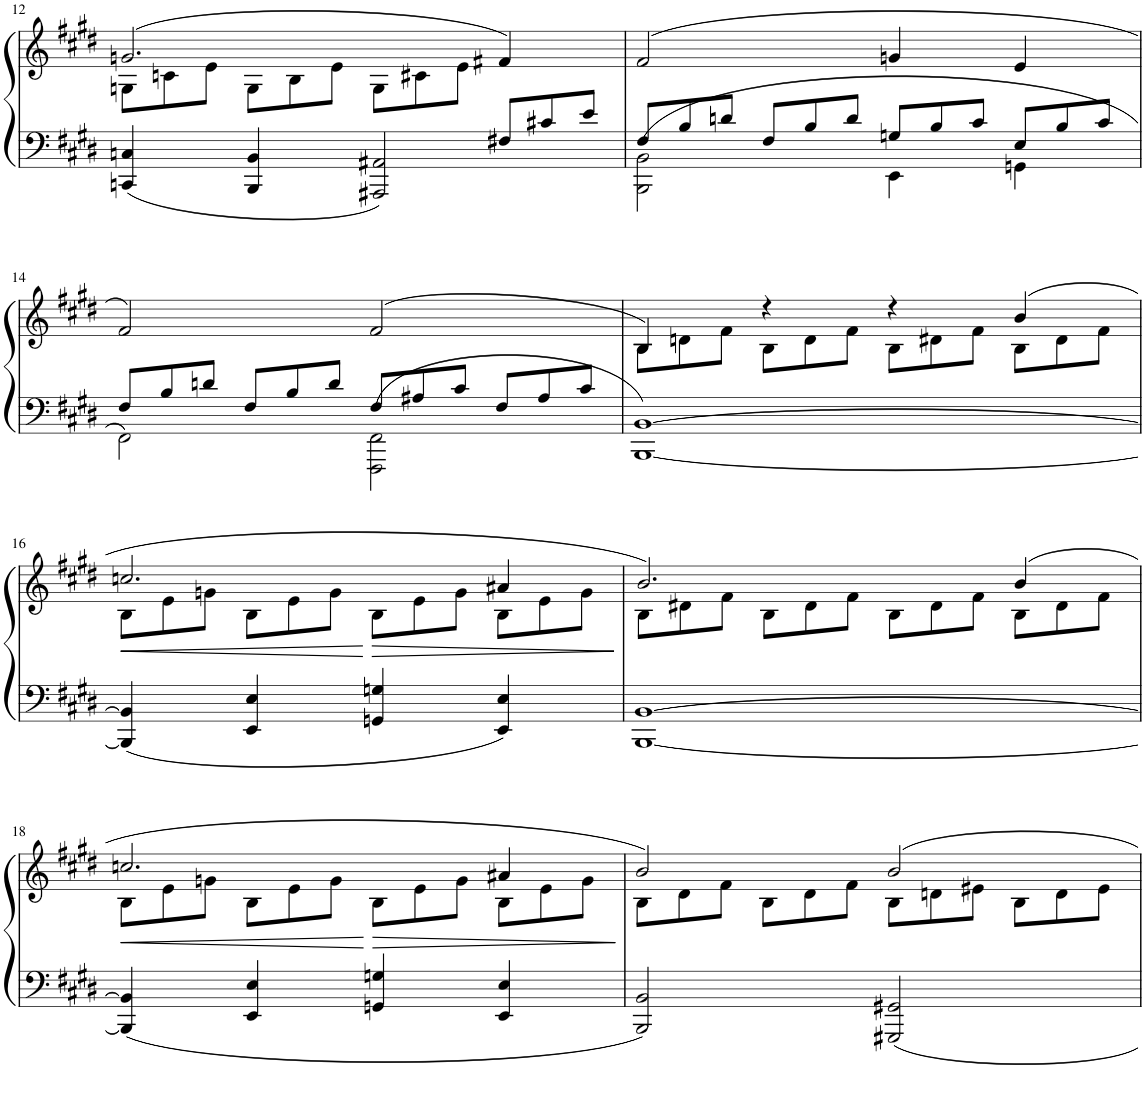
**kern	**kern	**dynam
*part1	*part1	*part1
*staff2	*staff1	*staff1/2
*I"Piano	*	*
*I'Pno.	*	*
!!LO:PB:g=z
*clefF4	*clefG2	*
*k[f#c#g#d#]	*k[f#c#g#d#]	*
*M2/2	*M2/2	*
*met(c|)	*met(c|)	*
=12	=12	=12
*^	*^	*
*	*	*	*Xtuplet	*
2.ryy	4CCn/ 4Cn/	(2.gn/	12Gn\L	.
.	.	.	12cn\	.
.	.	.	12e\J	.
.	4BBB/ 4BB/	.	12G\L	.
.	.	.	12B\	.
.	.	.	12e\J	.
.	2AAA#X/ 2AA#X/	.	12G\L	.
.	.	.	12c#X\	.
.	.	.	12e\J	.
*Xtuplet	*	*	*	*
12F#X/L	.	4f#X/)	4ryy	.
12c#X/	.	.	.	.
12e/J	.	.	.	.
*	*	*v	*v	*
=13	=13	=13	=13
12F#/L	2BBB\ 2BB\	(2f#/	.
12B/	.	.	.
12dn/J	.	.	.
12F#/L	.	.	.
12B/	.	.	.
12d/J	.	.	.
12Gn/L	4EE\	4gn/	.
12B/	.	.	.
12c#/J	.	.	.
12E/L	4GGn\	4e/	.
12B/	.	.	.
12c#/J	.	.	.
!!LO:LB:g=z
=14	=14	=14	=14
12F#/L	2FF#\	2f#/)	.
12B/	.	.	.
12dn/J	.	.	.
12F#/L	.	.	.
12B/	.	.	.
12d/J	.	.	.
12F#/L	2FFF#\ 2FF#\	(2f#/	.
12A#X/	.	.	.
12c#/J	.	.	.
12F#/L	.	.	.
12A#/	.	.	.
12c#/J	.	.	.
*v	*v	*	*
=15	=15	=15
*	*^	*
[1BBB [1BB	4B/)	12B\L	.
.	.	12dn\	.
.	.	12f#\J	.
.	4r	12B\L	.
.	.	12d\	.
.	.	12f#\J	.
.	4r	12B\L	.
.	.	12d#X\	.
.	.	12f#\J	.
.	(4b/	12B\L	.
.	.	12d#\	.
.	.	12f#\J	.
!!LO:LB:g=z	!!
=16	=16	=16	=16
!	!	!	!LO:HP:b
4BBB/] 4BB/]	2.ccn/	12B\L	<
.	.	12e\	.
.	.	12gn\J	.
4EE/ 4E/	.	12B\L	.
.	.	12e\	.
.	.	12g\J	.
!	!	!	!LO:HP:n=1:b
4GGn/ 4Gn/	.	12B\L	[ >
.	.	12e\	.
.	.	12g\J	.
4EE/ 4E/	4a#X/	12B\L	.
.	.	12e\	.
.	.	12g\J	.
=17	=17	=17	=17
[1BBB [1BB	2.b/)	12B\L	.
.	.	12d#X\	.
.	.	12f#\J	.
.	.	12B\L	.
.	.	12d#\	.
.	.	12f#\J	.
.	.	12B\L	.
.	.	12d#\	.
.	.	12f#\J	.
.	(4b/	12B\L	.
.	.	12d#\	.
.	.	12f#\J	.
!!LO:LB:g=z	!!
=18	=18	=18	=18
!	!	!	!LO:HP:b
4BBB/] 4BB/]	2.ccn/	12B\L	<
.	.	12e\	.
.	.	12gn\J	.
4EE/ 4E/	.	12B\L	.
.	.	12e\	.
.	.	12g\J	.
4GGn/ 4Gn/	.	12B\L	[
.	.	12e\	.
.	.	12g\J	.
4EE/ 4E/	4a#X/	12B\L	.
.	.	12e\	.
.	.	12g\J	.
*	*v	*v	*
.	.	]
=19	=19	=19
*	*^	*
2BBB/ 2BB/	2b/)	12B\L	.
.	.	12d#\	.
.	.	12f#\J	.
.	.	12B\L	.
.	.	12d#\	.
.	.	12f#\J	.
2GGG#X/ 2GG#X/	2b/	12B\L	.
.	.	12dn\	.
.	.	12e#X\J	.
.	.	12B\L	.
.	.	12d\	.
.	.	12e#\J	.
*	*v	*v	*
=	=	=
*-	*-	*-
